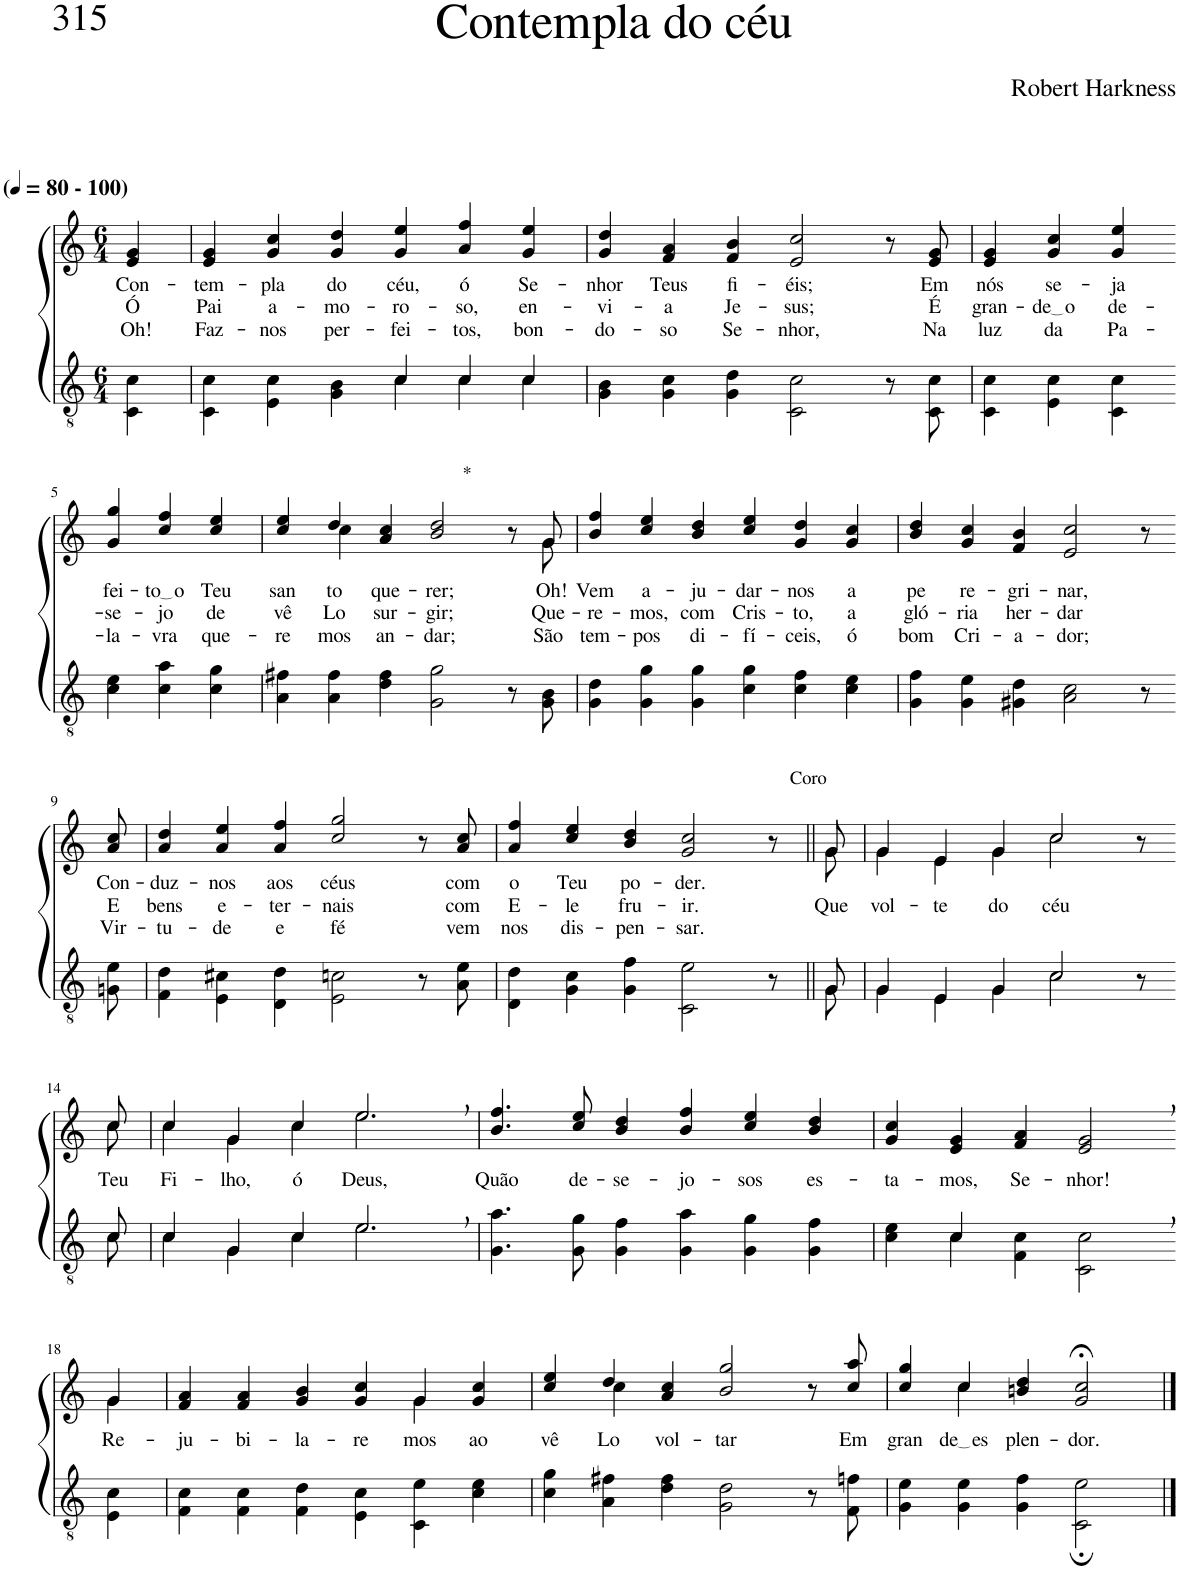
**kern	**kern	**text	**text	**text
*part2	*part1	*part1	*part1	*part1
*staff2	*staff1	*staff1	*staff1	*staff1
*I"Parte III e IV	*I"Parte I e II	*	*	*
*clefGv2	*clefG2	*	*	*
*Trd3c5	*Trd3c5	*	*	*
*k[]	*k[]	*	*	*
*M6/4	*M6/4	*	*	*
*MM80	*MM80	*	*	*
=1	=1	=1	=1	=1
!	!LO:TX:a:B:t=(	!	!	!
!	!LO:TX:a:B:t=- 100)	!	!	!
!	!	!LO:LY:b	!LO:LY:b	!LO:LY:b
4C\ 4c\	4e/ 4g/	Con-	Ó	Oh!
=2	=2	=2	=2	=2
*^	*	*	*	*
!	!	!	!LO:LY:b	!LO:LY:b	!LO:LY:b
2.ryy	4C\ 4c\	4e/ 4g/	-tem-	Pai	Faz-
!	!	!	!LO:LY:b	!LO:LY:b	!LO:LY:b
.	4E\ 4c\	4g/ 4cc/	-pla	a-	-nos
!	!	!	!LO:LY:b	!LO:LY:b	!LO:LY:b
.	4G\ 4B\	4g/ 4dd/	do	-mo-	per-
!	!	!	!LO:LY:b	!LO:LY:b	!LO:LY:b
4c/	4c\	4g/ 4ee/	céu,	-ro-	-fei-
!	!	!	!LO:LY:b	!LO:LY:b	!LO:LY:b
4c/	4c\	4a/ 4ff/	ó	-so,	-tos,
!	!	!	!LO:LY:b	!LO:LY:b	!LO:LY:b
4c/	4c\	4g/ 4ee/	Se-	en-	bon-
=3	=3	=3	=3	=3	=3
!	!	!	!LO:LY:b	!LO:LY:b	!LO:LY:b
*v	*v	*	*	*	*
4G\ 4B\	4g/ 4dd/	-nhor	-vi-	-do-
!	!	!LO:LY:b	!LO:LY:b	!LO:LY:b
4G\ 4c\	4f/ 4a/	-Teus	-a	-so
!	!	!LO:LY:b	!LO:LY:b	!LO:LY:b
4G\ 4d\	4f/ 4b/	fi-	Je-	Se-
!	!	!LO:LY:b	!LO:LY:b	!LO:LY:b
2C\ 2c\	2e/ 2cc/	-éis;	-sus;	-nhor,
8r	8r	.	.	.
!	!	!LO:LY:b	!LO:LY:b	!LO:LY:b
8C\ 8c\	8e/ 8g/	Em	É	Na
=4	=4	=4	=4	=4
!	!	!LO:LY:b	!LO:LY:b	!LO:LY:b
4C\ 4c\	4e/ 4g/	nós	gran-	luz
!	!	!LO:LY:b	!LO:LY:b	!LO:LY:b
4E\ 4c\	4g/ 4cc/	se-	de o	da
!	!	!LO:LY:b	!LO:LY:b	!LO:LY:b
4C\ 4c\	4g/ 4ee/	-ja	de-	Pa-
!!LO:LB:g=z
=5-	=5-	=5-	=5-	=5-
!	!	!LO:LY:b	!LO:LY:b	!LO:LY:b
4c\ 4e\	4g/ 4gg/	fei-	-se-	-la-
!	!	!LO:LY:b	!LO:LY:b	!LO:LY:b
4c\ 4a\	4cc/ 4ff/	to o	-jo	-vra
!	!	!LO:LY:b	!LO:LY:b	!LO:LY:b
4c\ 4g\	4cc/ 4ee/	Teu	de	que-
=6	=6	=6	=6	=6
!	!	!LO:LY:b	!LO:LY:b	!LO:LY:b
*	*^	*	*	*
4A\ 4f#X\	4cc/ 4ee/	4ryy	san-	vê-	-re-
!	!	!	!LO:LY:b	!LO:LY:b	!LO:LY:b
4A\ 4f#\	4dd/	4cc\	-to	-Lo	-mos
!	!	!	!LO:LY:b	!LO:LY:b	!LO:LY:b
4d\ 4f#\	4a/ 4cc/	2..ryy	que-	sur-	an-
!	!LO:TX:a:t=*	!	!	!	!
!	!	!	!LO:LY:b	!LO:LY:b	!LO:LY:b
2G\ 2g\	2b/ 2dd/	.	-rer;	-gir;	-dar;
8r	8r	.	.	.	.
!	!	!	!LO:LY:b	!LO:LY:b	!LO:LY:b
8G\ 8B\	8g/	8g\	Oh!	Que-	São
=7	=7	=7	=7	=7	=7
!	!	!	!LO:LY:b	!LO:LY:b	!LO:LY:b
*	*v	*v	*	*	*
4G\ 4d\	4b/ 4ff/	Vem	-re-	tem-
!	!	!LO:LY:b	!LO:LY:b	!LO:LY:b
4G\ 4g\	4cc/ 4ee/	a-	-mos,	-pos
!	!	!LO:LY:b	!LO:LY:b	!LO:LY:b
4G\ 4g\	4b/ 4dd/	-ju-	com	di-
!	!	!LO:LY:b	!LO:LY:b	!LO:LY:b
4c\ 4g\	4cc/ 4ee/	-dar-	Cris-	-fí-
!	!	!LO:LY:b	!LO:LY:b	!LO:LY:b
4c\ 4f\	4g/ 4dd/	-nos	-to,	-ceis,
!	!	!LO:LY:b	!LO:LY:b	!LO:LY:b
4c\ 4e\	4g/ 4cc/	a	a	ó
=8	=8	=8	=8	=8
!	!	!LO:LY:b	!LO:LY:b	!LO:LY:b
4G\ 4f\	4b/ 4dd/	pe	gló-	bom
!	!	!LO:LY:b	!LO:LY:b	!LO:LY:b
4G\ 4e\	4g/ 4cc/	re-	-ria	Cri-
!	!	!LO:LY:b	!LO:LY:b	!LO:LY:b
4G#X\ 4d\	4f/ 4b/	-gri-	her-	-a-
!	!	!LO:LY:b	!LO:LY:b	!LO:LY:b
2A\ 2c\	2e/ 2cc/	-nar,	-dar	-dor;
8r	8r	.	.	.
!!LO:LB:g=z
=9-	=9-	=9-	=9-	=9-
!	!	!LO:LY:b	!LO:LY:b	!LO:LY:b
8Gn\ 8e\	8a/ 8cc/	Con-	E	Vir-
=10	=10	=10	=10	=10
!	!	!LO:LY:b	!LO:LY:b	!LO:LY:b
4F\ 4d\	4a/ 4dd/	-duz-	bens	-tu-
!	!	!LO:LY:b	!LO:LY:b	!LO:LY:b
4E\ 4c#X\	4a/ 4ee/	-nos	e-	-de
!	!	!LO:LY:b	!LO:LY:b	!LO:LY:b
4D\ 4d\	4a/ 4ff/	aos	-ter-	e
!	!	!LO:LY:b	!LO:LY:b	!LO:LY:b
2E\ 2cn\	2cc/ 2gg/	céus	-nais	fé
8r	8r	.	.	.
!	!	!LO:LY:b	!LO:LY:b	!LO:LY:b
8A\ 8e\	8a/ 8cc/	com	com	vem
=11	=11	=11	=11	=11
!	!	!LO:LY:b	!LO:LY:b	!LO:LY:b
4D\ 4d\	4a/ 4ff/	o	E-	nos
!	!	!LO:LY:b	!LO:LY:b	!LO:LY:b
4G\ 4c\	4cc/ 4ee/	Teu	-le	dis-
!	!	!LO:LY:b	!LO:LY:b	!LO:LY:b
4G\ 4f\	4b/ 4dd/	po-	fru-	-pen-
!	!	!LO:LY:b	!LO:LY:b	!LO:LY:b
2C\ 2e\	2g/ 2cc/	-der.	-ir.	-sar.
!	!LO:TX:a:t=Coro	!	!	!
8r	8r	.	.	.
=12||	=12||	=12||	=12||	=12||
*^	*	*	*	*
!	!	!	!	!LO:LY:b	!
*	*	*^	*	*	*
8G\	8G/	8g\	8g/	.	Que	.
=13	=13	=13	=13	=13	=13	=13
!	!	!	!	!	!LO:LY:b	!
4G/	4G\	4g/	4g\	.	vol-	.
!	!	!	!	!	!LO:LY:b	!
4E/	4E\	4e/	4e\	.	-te	.
!	!	!	!	!	!LO:LY:b	!
4G/	4G\	4g/	4g\	.	do	.
!	!	!	!	!	!LO:LY:b	!
2c/	2c\	2cc/	2cc\	.	céu	.
8r	8ryy	8r	8ryy	.	.	.
!!LO:LB:g=z	!!
=14-	=14-	=14-	=14-	=14-	=14-	=14-
!	!	!	!	!LO:LY:b	!	!
8c\	8c/	8cc\	8cc/	Teu	.	.
=15	=15	=15	=15	=15	=15	=15
!	!	!	!	!LO:LY:b	!	!
4c\	4c/	4cc/	4cc\	Fi-	.	.
!	!	!	!	!LO:LY:b	!	!
4G\	4G/	4g/	4g\	-lho,	.	.
!	!	!	!	!LO:LY:b	!	!
4c\	4c/	4cc/	4cc\	ó	.	.
!	!	!	!	!LO:LY:b	!	!
2.e,\	2.e/	2.ee,/	2.ee\	Deus,	.	.
=16	=16	=16	=16	=16	=16	=16
!	!	!	!	!LO:LY:b	!	!
*v	*v	*	*	*	*	*
*	*v	*v	*	*	*
4.G\ 4.a\	4.b/ 4.ff/	Quão	.	.
!	!	!LO:LY:b	!	!
8G\ 8g\	8cc/ 8ee/	de-	.	.
!	!	!LO:LY:b	!	!
4G\ 4f\	4b/ 4dd/	-se-	.	.
!	!	!LO:LY:b	!	!
4G\ 4a\	4b/ 4ff/	-jo-	.	.
!	!	!LO:LY:b	!	!
4G\ 4g\	4cc/ 4ee/	-sos	.	.
!	!	!LO:LY:b	!	!
4G\ 4f\	4b/ 4dd/	es-	.	.
=17	=17	=17	=17	=17
*^	*	*	*	*
!	!	!	!LO:LY:b	!	!
4ryy	4c\ 4e\	4g/ 4cc/	-ta-	.	.
!	!	!	!LO:LY:b	!	!
4c/	4c\	4e/ 4g/	-mos,	.	.
!	!	!	!LO:LY:b	!	!
2.ryy	4F\ 4c\	4f/ 4a/	Se-	.	.
!	!	!	!LO:LY:b	!	!
.	2C\ 2c\	2e/, 2g/,	-nhor!	.	.
!!LO:LB:g=z
=18-	=18-	=18-	=18-	=18-	=18-
!	!	!	!LO:LY:b	!	!
*v	*v	*^	*	*	*
4E\ 4c\	4g\	4g/	Re-	.	.
=19	=19	=19	=19	=19	=19
!	!	!	!LO:LY:b	!	!
4F\ 4c\	4f/ 4a/	1ryy	-ju-	.	.
!	!	!	!LO:LY:b	!	!
4F\ 4c\	4f/ 4a/	.	-bi-	.	.
!	!	!	!LO:LY:b	!	!
4F\ 4d\	4g/ 4b/	.	-la-	.	.
!	!	!	!LO:LY:b	!	!
4E\ 4c\	4g/ 4cc/	.	-re-	.	.
!	!	!	!LO:LY:b	!	!
4C\ 4e\	4g/	4g\	-mos	.	.
!	!	!	!LO:LY:b	!	!
4c\ 4e\	4g/ 4cc/	4ryy	ao	.	.
=20	=20	=20	=20	=20	=20
!	!	!	!LO:LY:b	!	!
4c\ 4g\	4cc/ 4ee/	4ryy	vê-	.	.
!	!	!	!LO:LY:b	!	!
4A\ 4f#X\	4dd/	4cc\	-Lo	.	.
!	!	!	!LO:LY:b	!	!
4d\ 4f#\	4a/ 4cc/	1ryy	vol-	.	.
!	!	!	!LO:LY:b	!	!
2G\ 2d\	2b/ 2gg/	.	-tar	.	.
8r	8r	.	.	.	.
!	!	!	!LO:LY:b	!	!
8F\ 8fn\	8cc/ 8aa/	.	Em	.	.
=21	=21	=21	=21	=21	=21
!	!	!	!LO:LY:b	!	!
4G\ 4e\	4cc/ 4gg/	4ryy	gran-	.	.
!	!	!	!LO:LY:b	!	!
4G\ 4e\	4cc/	4cc\	de es	.	.
!	!	!	!LO:LY:b	!	!
4G\ 4f\	4bn/ 4dd/	2.ryy	-plen-	.	.
!	!	!	!LO:LY:b	!	!
2C\; 2e\;	2g/;< 2cc/;<	.	-dor.	.	.
*	*v	*v	*	*	*
==	==	==	==	==
*-	*-	*-	*-	*-
